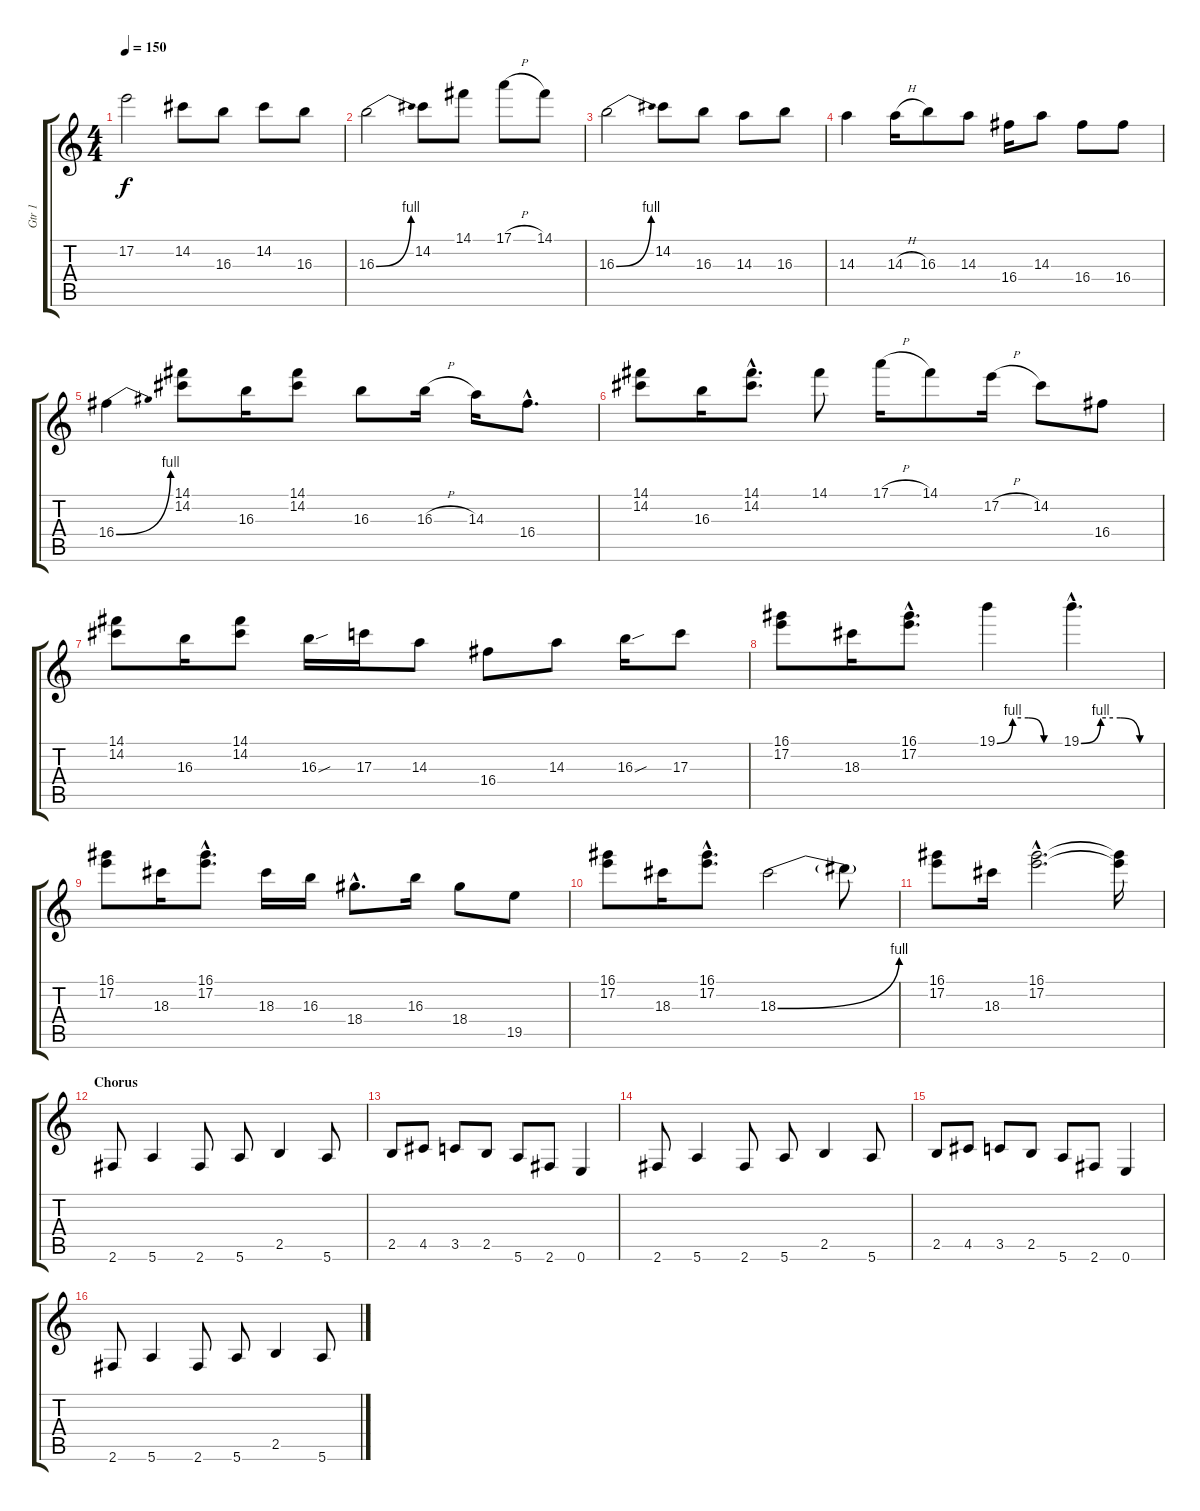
\track ("Gtr 1" "Gtr 1") {instrument overdrivenguitar}
\staff {score tabs}
\tuning (E4 B3 G3 D3 A2 E2) {hide}
\ts (4 4)
\tempo 150
\clef g2
\ks c
17.2.2{dy f} 14.2.8 16.3.8 14.2.8 16.3.8 |
16.3{be (bend 0 0 60 4)}.2 14.2.8 14.1.8 17.1{h}.8 14.1.8 |
16.3{be (bend 0 0 60 4)}.2 14.2.8 16.3.8 14.3.8 16.3.8 |
14.3.4 14.3{h}.16 16.3.8 14.3.8 16.4.16 14.3.8 16.4.8 16.4.8 |
16.4{be (bend 0 0 60 4)}.4 (14.1 14.2).8 16.3.16 (14.1 14.2).8 16.3.8 16.3{h}.16 14.3.16 16.4{hac}.8{d} |
(14.1 14.2).8 16.3.16 (14.1{hac} 14.2{hac}).8{d} 14.1.8 17.1{h}.16 14.1.8 17.2{h}.16 14.2.8 16.4.8 |
(14.1 14.2).8 16.3.16 (14.1 14.2).8 16.3{sou}.16 17.3.16 14.3.8 16.4.8 14.3.8 16.3{sou}.16 17.3.8 |
(16.1 17.2).8 18.3.16 (16.1{hac} 17.2{hac}).8{d} 19.1{be (custom 0 0 15 4 30 4 45 0 60 0)}.4 19.1{be (custom 0 0 15 4 30 4 45 0 60 0) hac}.4{d} |
(16.1 17.2).8 18.3.16 (16.1{hac} 17.2{hac}).8{d} 18.3.16 16.3.16 18.4{hac}.8{d} 16.3.16 18.4.8 19.5.8 |
(16.1 17.2).8 18.3.16 (16.1{hac} 17.2{hac}).8{d} 18.3{be (bend 0 0 60 4)}.2 18.3{t}.8 |
(16.1 17.2).8 18.3.16 (16.1{hac} 17.2{hac}).2{d} (16.1{t} 17.2{t}).16 |
\section ("" "Chorus")
2.6.8 5.6.4 2.6.8 5.6.8 2.5.4 5.6.8 |
2.5.8 4.5.8 3.5.8 2.5.8 5.6.8 2.6.8 0.6.4 |
2.6.8 5.6.4 2.6.8 5.6.8 2.5.4 5.6.8 |
2.5.8 4.5.8 3.5.8 2.5.8 5.6.8 2.6.8 0.6.4 |
2.6.8 5.6.4 2.6.8 5.6.8 2.5.4 5.6.8
